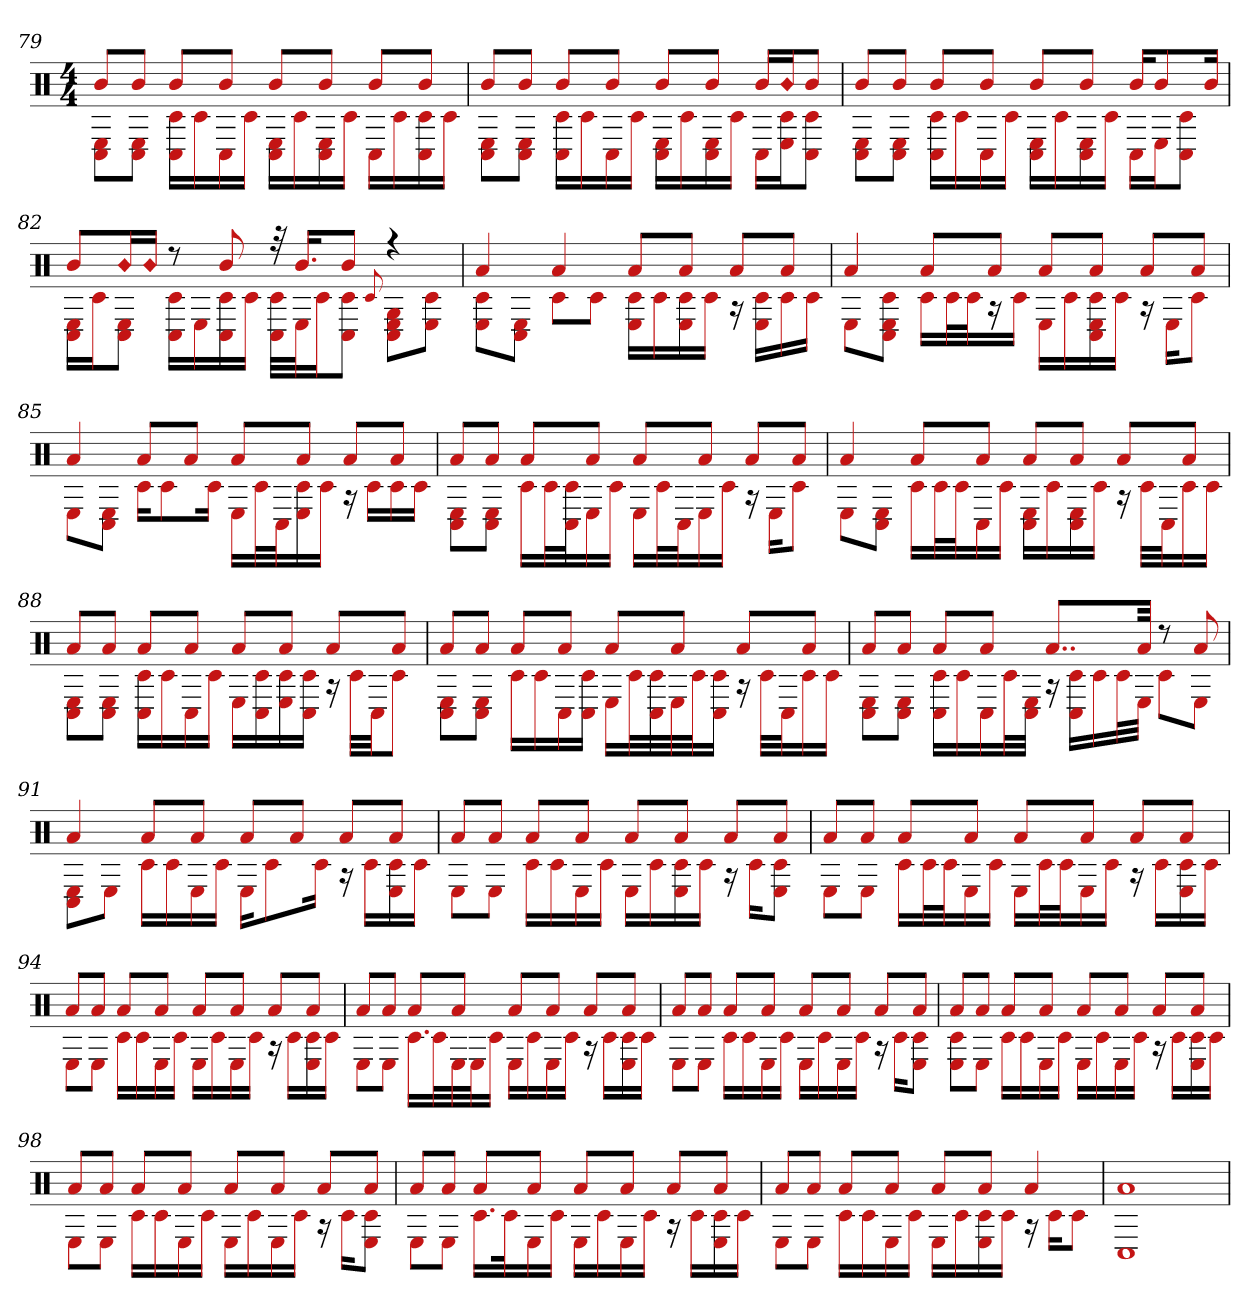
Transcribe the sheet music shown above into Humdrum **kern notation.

**kern
*part1
*staff1
*clefX
*k[]
*M4/4
=79
!LO:N:head=diamond
*^
8bL	8C# 8EL
8bJ	8C# 8EJ
8bL	16C# 16c#LL
.	16c#
8bJ	16C#
.	16c#JJ
8bL	16C# 16ELL
.	16c#
8bJ	16C# 16E
.	16c#JJ
8bL	16C#LL
.	16c#
8bJ	16C# 16c#
.	16c#JJ
=80	=80
8bL	8C# 8EL
8bJ	8C# 8EJ
8bL	16C# 16c#LL
.	16c#
8bJ	16C#
.	16c#JJ
8bL	16C# 16ELL
.	16c#
8bJ	16C# 16E
.	16c#JJ
16bLL	16C#LL
!LO:N:head=diamond	!
16bJ	16c# 16EJ
8bJ	8c# 8C#J
=81	=81
8bL	8C# 8EL
8bJ	8C# 8EJ
8bL	16C# 16c#LL
.	16c#
8bJ	16C#
.	16c#JJ
8bL	16C# 16ELL
.	16c#
8bJ	16C# 16E
.	16c#JJ
16bKL	16C#LL
8b	16EJ
.	8C# 8c#J
16bJk	.
=82	=82
8bL	16C# 16ELL
.	16c#J
!LO:N:head=diamond	!
16bL	8C# 8EJ
!LO:N:head=diamond	!
16bJJ	.
8r	16C# 16c#LL
.	16E
8b	16C# 16c#
.	16c#JJ
32r	32C# 32c#LLL
16.bKL	32EJ
.	16c#J
8bJ	8c# 8C#J
.	8qqc#
4r	8E 8C# 8GL
.	8c# 8EJ
=83	=83
4a	8c# 8EL
.	8C# 8EJ
4a	8c#L
.	8c#J
8aL	16E 16c#LL
.	16c#
8aJ	16c# 16E
.	16c#JJ
8aL	16r
.	16E 16c#LL
8aJ	16c#
.	16c#JJ
=84	=84
4a	8EL
.	8c# 8C# 8EJ
8aL	16c#LL
.	32c#L
.	32c#J
8aJ	16r
.	16c#JJ
8aL	16ELL
.	16c#
8aJ	16c# 16C# 16E
.	16c#JJ
8aL	16r
.	16EKL
8aJ	8c#J
=85	=85
4a	8EL
.	8C# 8EJ
8aL	16c#KL
.	8c#
8aJ	.
.	16c#Jk
8aL	16ELL
.	32c#L
.	32C#J
8aJ	16c# 16E
.	16c#JJ
8aL	16r
.	16c#LL
8aJ	16c#
.	16c#JJ
=86	=86
8aL	8C# 8EL
8aJ	8C# 8EJ
8aL	16c#LL
.	32c#L
.	32c# 32C#J
8aJ	16E
.	16c#JJ
8aL	16ELL
.	32c#L
.	32C#J
8aJ	16E
.	16c#JJ
8aL	16r
.	16EKL
8aJ	8c#J
=87	=87
4a	8EL
.	8C# 8EJ
8aL	16c#LL
.	32c#L
.	32c#J
8aJ	16C#
.	16c#JJ
8aL	16C# 16ELL
.	16c#
8aJ	16C# 16E
.	16c#JJ
8aL	16r
.	32c#LLL
.	32C#J
8aJ	16c#
.	16c#JJ
=88	=88
8aL	8C# 8EL
8aJ	8C# 8EJ
8aL	16C# 16c#LL
.	16c#
8aJ	16C#
.	16c#JJ
8aL	16ELL
.	16c# 16C#
8aJ	16c# 16E
.	16c# 16C#JJ
8aL	16r
.	32c#LLL
.	32C#JJ
8aJ	8c#J
=89	=89
8aL	8C# 8EL
8aJ	8C# 8EJ
8aL	16c#LL
.	16c#
8aJ	16C#
.	16c# 16C#JJ
8aL	16ELL
.	32c#L
.	32c# 32C#
8aJ	32E
.	32c#J
.	16c# 16C#JJ
8aL	16r
.	32c#LLL
.	32C#J
8aJ	16c#
.	16c#JJ
=90	=90
8aL	8C# 8EL
8aJ	8C# 8EJ
8aL	16C# 16c#LL
.	16c#
8aJ	16C#
.	32c#L
.	32C# 32EJJJ
8..aL	16r
.	16c# 16C#LL
.	16c#
.	32c#L
32aJkk	32EJJJ
8r	8c#L
8a	8EJ
=91	=91
4a	8C# 8EL
.	8EJ
8aL	16c#LL
.	16c#
8aJ	16E
.	16c#JJ
8aL	16EKL
.	8c#
8aJ	.
.	16c#Jk
8aL	16r
.	16c#LL
8aJ	16E 16c#
.	16c#JJ
=92	=92
8aL	8EL
8aJ	8EJ
8aL	16c#LL
.	16c#
8aJ	16E
.	16c#JJ
8aL	16ELL
.	16c#
8aJ	16c# 16E
.	16c#JJ
8aL	16r
.	16c#KL
8aJ	8c# 8EJ
=93	=93
8aL	8EL
8aJ	8EJ
8aL	16c#LL
.	32c#L
.	32c#J
8aJ	16E
.	16c#JJ
8aL	16ELL
.	32c#L
.	32c#J
8aJ	16E
.	16c#JJ
8aL	16r
.	16c#LL
8aJ	16E 16c#
.	16c#JJ
=94	=94
8aL	8EL
8aJ	8EJ
8aL	16c#LL
.	16c#
8aJ	16E
.	16c#JJ
8aL	16ELL
.	16c#
8aJ	16E
.	16c#JJ
8aL	16r
.	16c#LL
8aJ	16E 16c#
.	16c#JJ
=95	=95
8aL	8EL
8aJ	8EJ
8aL	16.c#LL
.	32c#L
8aJ	32E
.	32EJ
.	16c#JJ
8aL	16ELL
.	16c#
8aJ	16E
.	16c#JJ
8aL	16r
.	16c#LL
8aJ	16c# 16E
.	16c#JJ
=96	=96
8aL	8EL
8aJ	8EJ
8aL	16c#LL
.	16c#
8aJ	16E
.	16c#JJ
8aL	16ELL
.	16c#
8aJ	16E
.	16c#JJ
8aL	16r
.	16c#KL
8aJ	8c# 8EJ
=97	=97
8aL	8c# 8EL
8aJ	8EJ
8aL	16c#LL
.	16c#
8aJ	16E
.	16c#JJ
8aL	16ELL
.	16c#
8aJ	16E
.	16c#JJ
8aL	16r
.	16c#LL
8aJ	16E 16c#
.	16c#JJ
=98	=98
8aL	8EL
8aJ	8EJ
8aL	16c#LL
.	16c#
8aJ	16E
.	16c#JJ
8aL	16ELL
.	16c#
8aJ	16E
.	16c#JJ
8aL	16r
.	16c#KL
8aJ	8E 8c#J
=99	=99
8aL	8EL
8aJ	8EJ
8aL	16.c#LL
.	32c#k
8aJ	16E
.	16c#JJ
8aL	16ELL
.	16c#
8aJ	16E
.	16c#JJ
8aL	16r
.	16c#LL
8aJ	16E 16c#
.	16c#JJ
=100	=100
8aL	8EL
8aJ	8EJ
8aL	16c#LL
.	16c#
8aJ	16E
.	16c#JJ
8aL	16ELL
.	16c#
8aJ	16c# 16E
.	16c#JJ
4a	16r
.	16c#KL
.	8c#J
=101	=101
1a	1C#
*v	*v
=
*-
